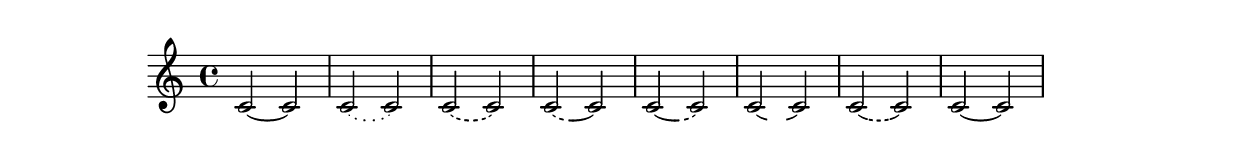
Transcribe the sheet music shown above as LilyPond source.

\version "2.16.0"
\header {texidoc = "@cindex Tie, dotted, dashed
The appearance of ties may be changed from solid to dotted or dashed.
"
} 
\layout{ ragged-right=##t }


\relative c'{
  c2 ~ c |
  \tieDotted
  c2 ~ c |
  \tieDashed
  c2 ~ c |
  \tieHalfDashed
  c2 ~ c |
  \tieHalfSolid
  c2 ~ c |
  \tieDashPattern #0.4 #2.0
  c2 ~ c |
  \once \override Tie #'dash-definition = #'((0 0.25 1 1)
                                             (0.3 0.7 0.4 0.75)
                                             (0.75 1.0 1.0 1.0))
  c2 ~ c |
  \tieSolid
  c2 ~ c |
}






